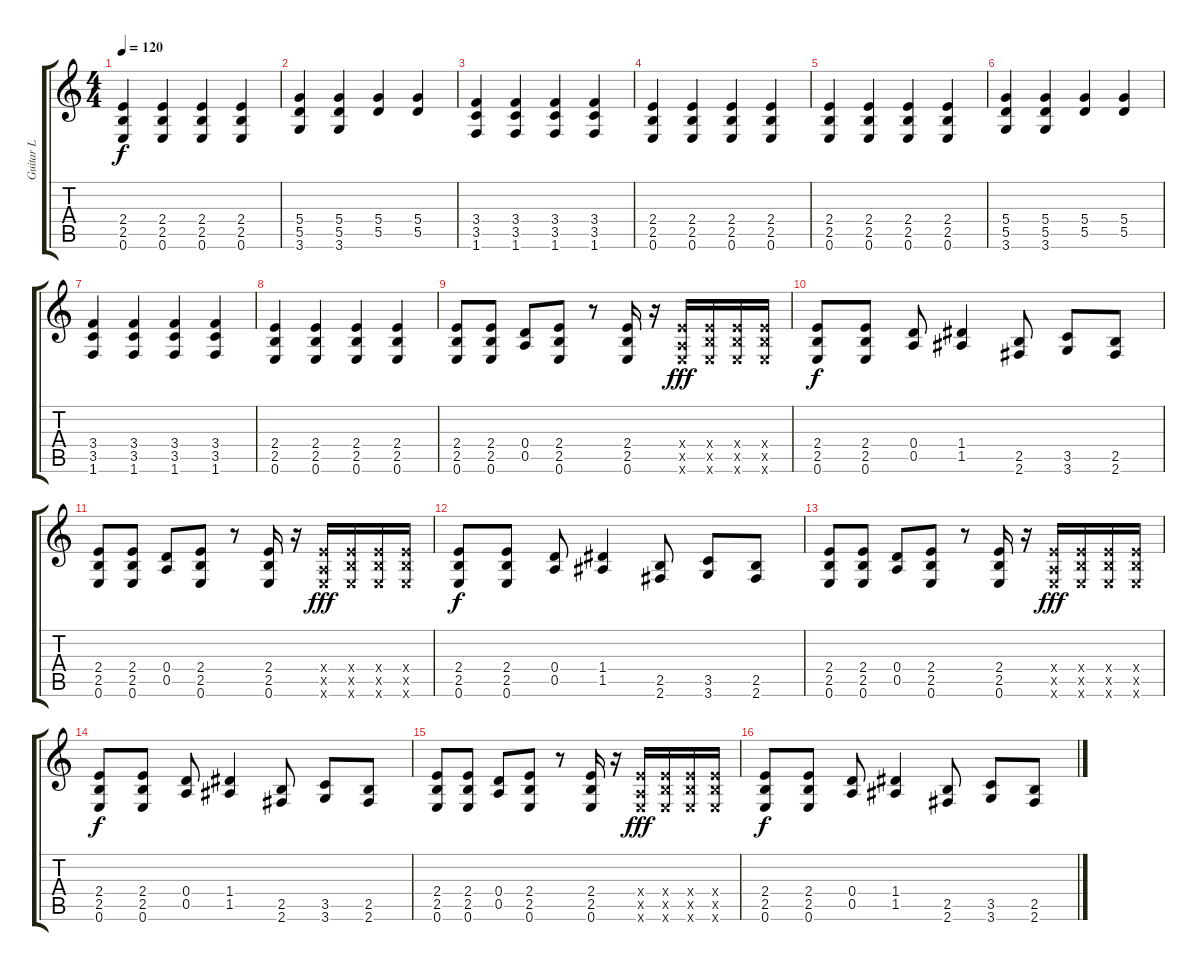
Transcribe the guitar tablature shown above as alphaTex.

\track ("Guitar L" "Guitar L") {instrument overdrivenguitar}
\staff {score tabs}
\tuning (E4 B3 G3 D3 A2 E2) {hide}
\ts (4 4)
\tempo 120
\clef g2
\ks c
(2.4 2.5 0.6).4{dy f} (2.4 2.5 0.6).4 (2.4 2.5 0.6).4 (2.4 2.5 0.6).4 |
(5.4 5.5 3.6).4 (5.4 5.5 3.6).4 (5.4 5.5).4 (5.4 5.5).4 |
(3.4 3.5 1.6).4 (3.4 3.5 1.6).4 (3.4 3.5 1.6).4 (3.4 3.5 1.6).4 |
(2.4 2.5 0.6).4 (2.4 2.5 0.6).4 (2.4 2.5 0.6).4 (2.4 2.5 0.6).4 |
(2.4 2.5 0.6).4 (2.4 2.5 0.6).4 (2.4 2.5 0.6).4 (2.4 2.5 0.6).4 |
(5.4 5.5 3.6).4 (5.4 5.5 3.6).4 (5.4 5.5).4 (5.4 5.5).4 |
(3.4 3.5 1.6).4 (3.4 3.5 1.6).4 (3.4 3.5 1.6).4 (3.4 3.5 1.6).4 |
(2.4 2.5 0.6).4 (2.4 2.5 0.6).4 (2.4 2.5 0.6).4 (2.4 2.5 0.6).4 |
(2.4 2.5 0.6).8 (2.4 2.5 0.6).8 (0.4 0.5).8 (2.4 2.5 0.6).8 r.8 (2.4 2.5 0.6).16 r.16 (2.4{x} 0.5{x} 0.6{x}).16{dy fff} (2.4{x} 2.5{x} 0.6{x}).16 (2.4{x} 2.5{x} 0.6{x}).16 (2.4{x} 2.5{x} 0.6{x}).16 |
(2.4 2.5 0.6).8{dy f} (2.4 2.5 0.6).8 (0.4 0.5).8 (1.4 1.5).4 (2.5 2.6).8 (3.5 3.6).8 (2.5 2.6).8 |
(2.4 2.5 0.6).8 (2.4 2.5 0.6).8 (0.4 0.5).8 (2.4 2.5 0.6).8 r.8 (2.4 2.5 0.6).16 r.16 (2.4{x} 0.5{x} 0.6{x}).16{dy fff} (2.4{x} 2.5{x} 0.6{x}).16 (2.4{x} 2.5{x} 0.6{x}).16 (2.4{x} 2.5{x} 0.6{x}).16 |
(2.4 2.5 0.6).8{dy f} (2.4 2.5 0.6).8 (0.4 0.5).8 (1.4 1.5).4 (2.5 2.6).8 (3.5 3.6).8 (2.5 2.6).8 |
(2.4 2.5 0.6).8 (2.4 2.5 0.6).8 (0.4 0.5).8 (2.4 2.5 0.6).8 r.8 (2.4 2.5 0.6).16 r.16 (2.4{x} 0.5{x} 0.6{x}).16{dy fff} (2.4{x} 2.5{x} 0.6{x}).16 (2.4{x} 2.5{x} 0.6{x}).16 (2.4{x} 2.5{x} 0.6{x}).16 |
(2.4 2.5 0.6).8{dy f} (2.4 2.5 0.6).8 (0.4 0.5).8 (1.4 1.5).4 (2.5 2.6).8 (3.5 3.6).8 (2.5 2.6).8 |
(2.4 2.5 0.6).8 (2.4 2.5 0.6).8 (0.4 0.5).8 (2.4 2.5 0.6).8 r.8 (2.4 2.5 0.6).16 r.16 (2.4{x} 0.5{x} 0.6{x}).16{dy fff} (2.4{x} 2.5{x} 0.6{x}).16 (2.4{x} 2.5{x} 0.6{x}).16 (2.4{x} 2.5{x} 0.6{x}).16 |
(2.4 2.5 0.6).8{dy f} (2.4 2.5 0.6).8 (0.4 0.5).8 (1.4 1.5).4 (2.5 2.6).8 (3.5 3.6).8 (2.5 2.6).8
